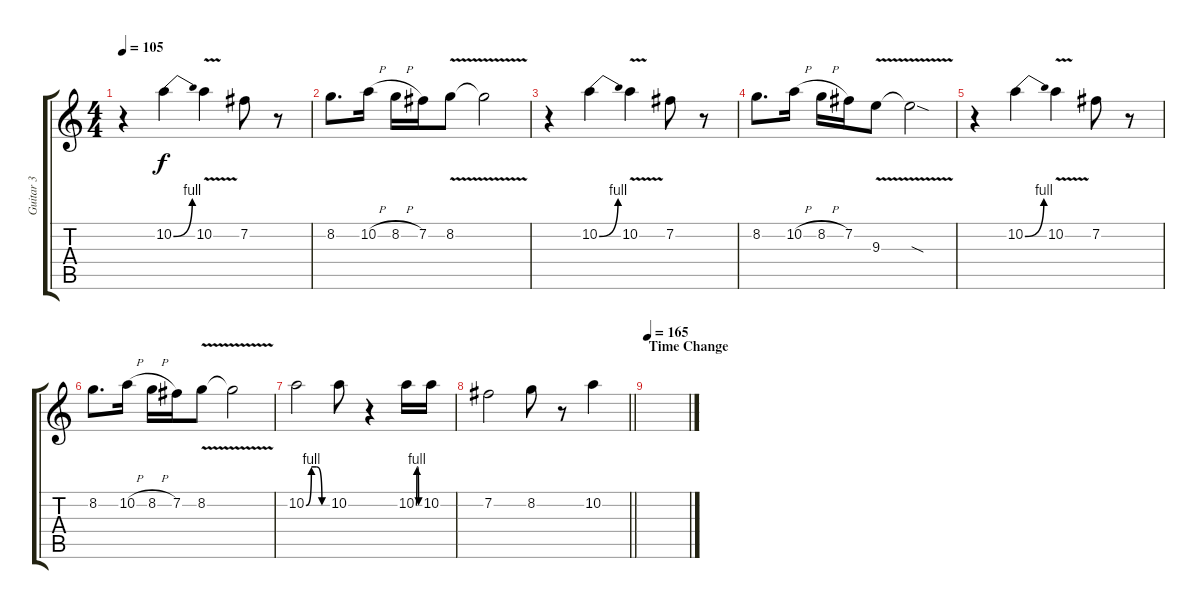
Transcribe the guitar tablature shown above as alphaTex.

\track ("Guitar 3" "Guitar 3") {instrument distortionguitar}
\staff {score tabs}
\tuning (E4 B3 G3 D3 A2 E2) {hide}
\ts (4 4)
\tempo 105
\clef g2
\ks c
r.4{dy f} 10.2{be (bend 0 0 60 4)}.4 10.2{v}.4 7.2.8 r.8 |
8.2.8{d} 10.2{h}.16 8.2{h}.16 7.2.16 8.2{v}.8 8.2{t}.2 |
r.4 10.2{be (bend 0 0 60 4)}.4 10.2{v}.4 7.2.8 r.8 |
8.2.8{d} 10.2{h}.16 8.2{h}.16 7.2.16 9.3{v}.8 9.3{sod t}.2 |
r.4 10.2{be (bend 0 0 60 4)}.4 10.2{v}.4 7.2.8 r.8 |
8.2.8{d} 10.2{h}.16 8.2{h}.16 7.2.16 8.2{v}.8 8.2{t}.2 |
10.2{be (custom 0 0 15 4 30 4 45 0 60 0)}.2 10.2.8 r.4 10.2{be (custom 0 0 15 4 30 4 45 0 60 0)}.16 10.2.16 |
\barLineRight lightlight
7.2.2 8.2.8 r.8 10.2.4 |
\section ("" "Time Change")
\tempo 165
